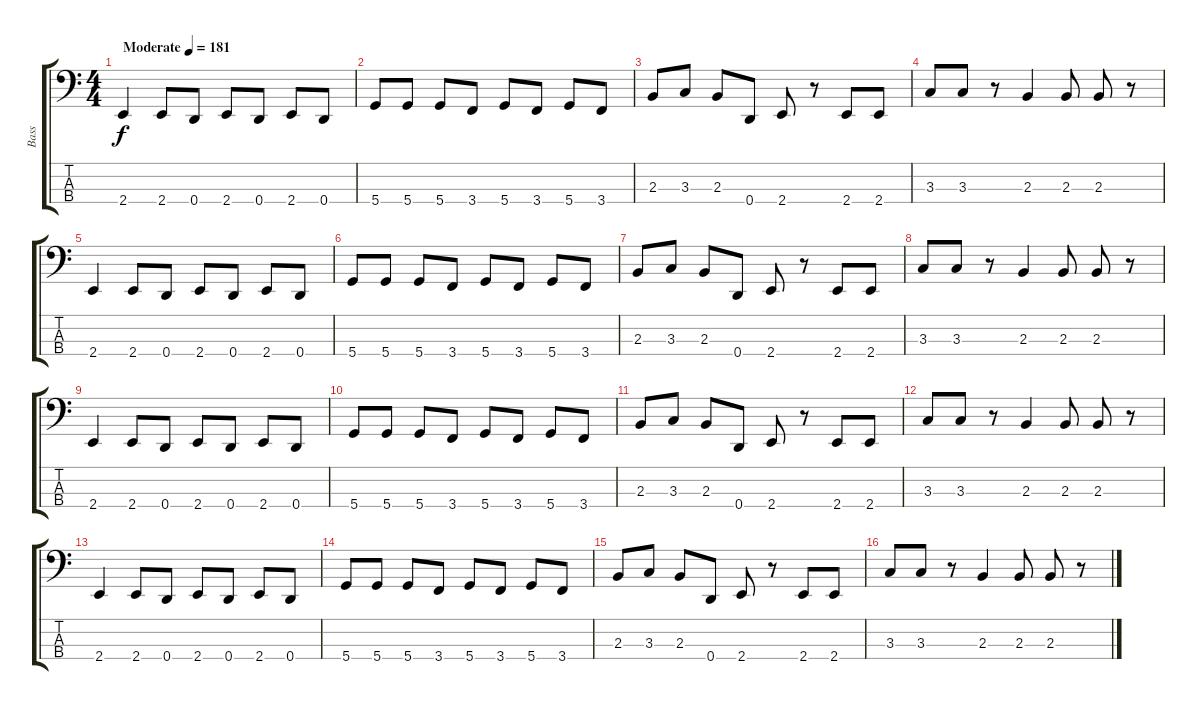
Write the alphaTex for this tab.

\track ("Bass" "Bass") {instrument electricbassfinger}
\staff {score tabs}
\tuning (G2 D2 A1 D1) {hide}
\ts (4 4)
\tempo (181 "Moderate")
\clef f4
\ks c
2.4.4{dy f instrument electricbassfinger} 2.4.8 0.4.8 2.4.8 0.4.8 2.4.8 0.4.8 |
5.4.8 5.4.8 5.4.8 3.4.8 5.4.8 3.4.8 5.4.8 3.4.8 |
2.3.8 3.3.8 2.3.8 0.4.8 2.4.8 r.8 2.4.8 2.4.8 |
3.3.8 3.3.8 r.8 2.3.4 2.3.8 2.3.8 r.8 |
2.4.4 2.4.8 0.4.8 2.4.8 0.4.8 2.4.8 0.4.8 |
5.4.8 5.4.8 5.4.8 3.4.8 5.4.8 3.4.8 5.4.8 3.4.8 |
2.3.8 3.3.8 2.3.8 0.4.8 2.4.8 r.8 2.4.8 2.4.8 |
3.3.8 3.3.8 r.8 2.3.4 2.3.8 2.3.8 r.8 |
2.4.4 2.4.8 0.4.8 2.4.8 0.4.8 2.4.8 0.4.8 |
5.4.8 5.4.8 5.4.8 3.4.8 5.4.8 3.4.8 5.4.8 3.4.8 |
2.3.8 3.3.8 2.3.8 0.4.8 2.4.8 r.8 2.4.8 2.4.8 |
3.3.8 3.3.8 r.8 2.3.4 2.3.8 2.3.8 r.8 |
2.4.4 2.4.8 0.4.8 2.4.8 0.4.8 2.4.8 0.4.8 |
5.4.8 5.4.8 5.4.8 3.4.8 5.4.8 3.4.8 5.4.8 3.4.8 |
2.3.8 3.3.8 2.3.8 0.4.8 2.4.8 r.8 2.4.8 2.4.8 |
3.3.8 3.3.8 r.8 2.3.4 2.3.8 2.3.8 r.8
